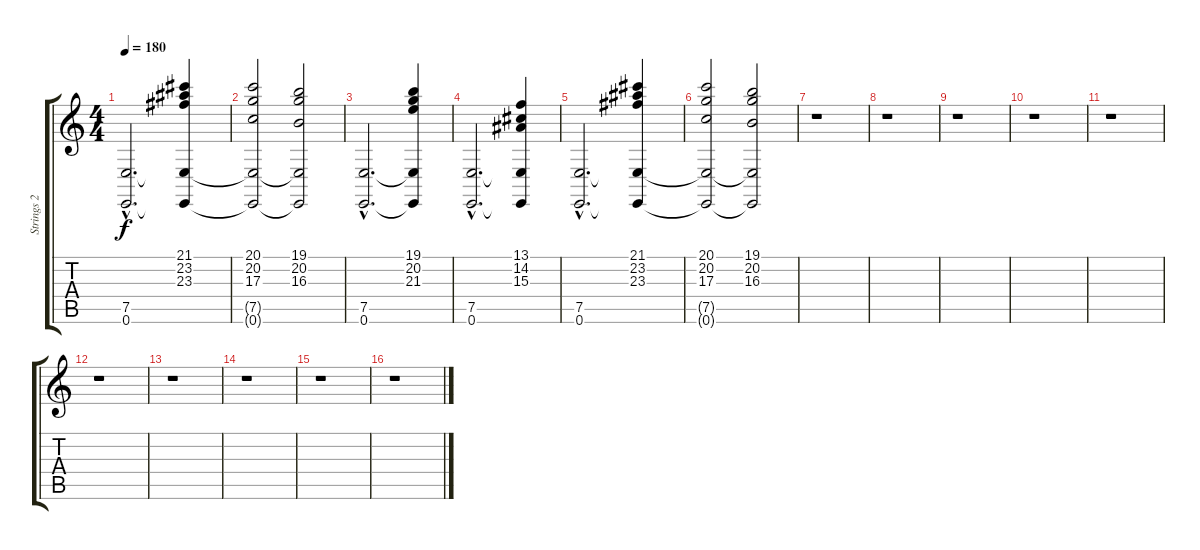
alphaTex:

\track ("Strings 2" "Strings 2") {instrument stringensemble1}
\staff {score tabs}
\tuning (E4 B3 G3 D3 A2 E2) {hide}
\ts (4 4)
\tempo 180
\clef g2
\ks c
(7.5{hac} 0.6{hac}).2{d dy f} (21.1 23.2 23.3 7.5{t} 0.6{t}).4 |
(20.1 20.2 17.3 7.5{t} 0.6{t}).2 (19.1 20.2 16.3 7.5{t} 0.6{t}).2 |
(7.5{hac} 0.6{hac}).2{d} (19.1 20.2 21.3 7.5{t} 0.6{t}).4 |
(7.5{hac} 0.6{hac}).2{d} (13.1 14.2 15.3 7.5{t} 0.6{t}).4 |
(7.5{hac} 0.6{hac}).2{d} (21.1 23.2 23.3 7.5{t} 0.6{t}).4 |
(20.1 20.2 17.3 7.5{t} 0.6{t}).2 (19.1 20.2 16.3 7.5{t} 0.6{t}).2 |
r.1 |
r.1 |
r.1 |
r.1 |
r.1 |
r.1 |
r.1 |
r.1 |
r.1 |
r.1
